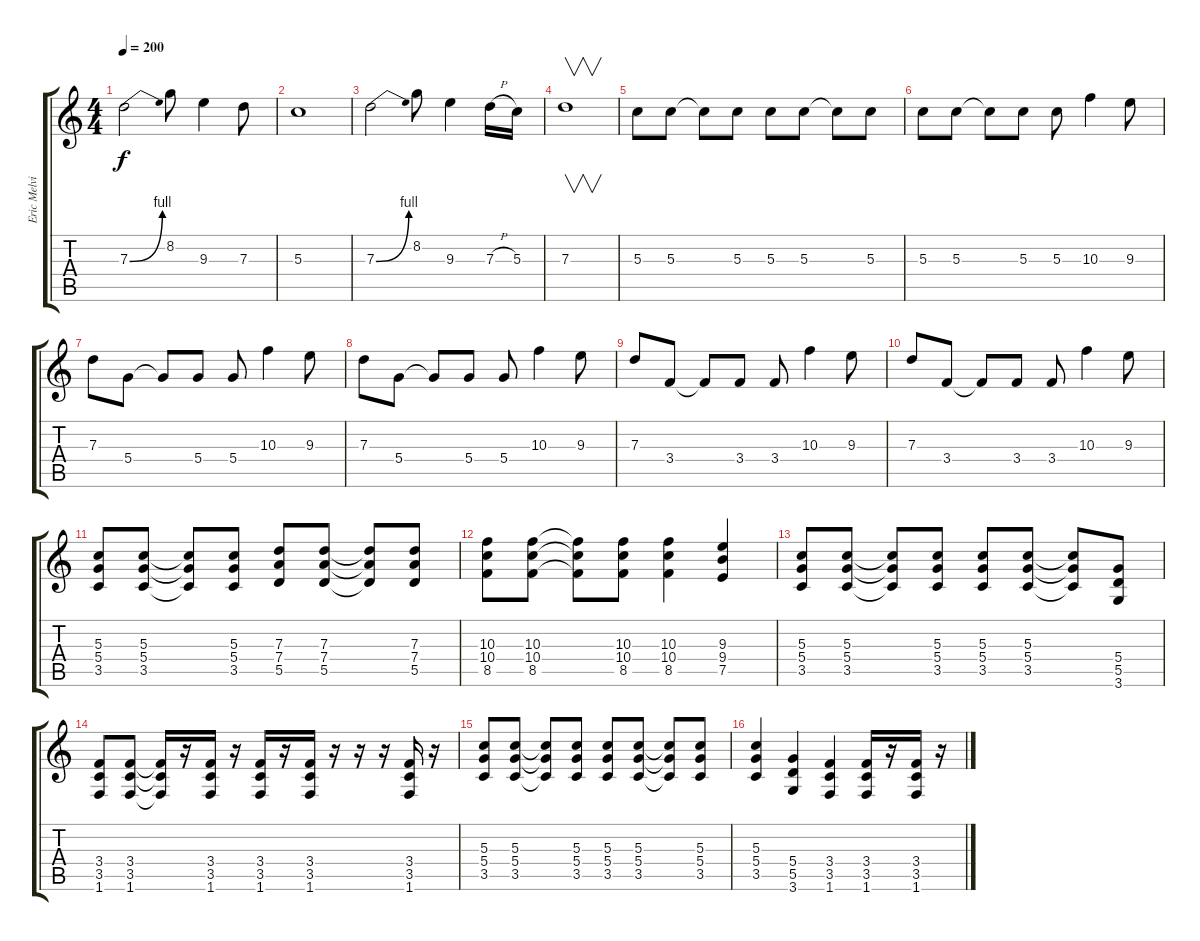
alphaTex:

\track ("Eric Melvin" "Eric Melvi") {instrument distortionguitar}
\staff {score tabs}
\tuning (E4 B3 G3 D3 A2 E2) {hide}
\ts (4 4)
\tempo 200
\clef g2
\ks c
7.3{be (bend 0 0 60 4)}.2{dy f instrument overdrivenguitar} 8.2.8 9.3.4 7.3.8 |
5.3.1 |
7.3{be (bend 0 0 60 4)}.2 8.2.8 9.3.4 7.3{h}.16 5.3.16 |
7.3.1{v} |
5.3.8 5.3.8 5.3{t}.8 5.3.8 5.3.8 5.3.8 5.3{t}.8 5.3.8 |
5.3.8 5.3.8 5.3{t}.8 5.3.8 5.3.8 10.3.4 9.3.8 |
7.3.8 5.4.8 5.4{t}.8 5.4.8 5.4.8 10.3.4 9.3.8 |
7.3.8 5.4.8 5.4{t}.8 5.4.8 5.4.8 10.3.4 9.3.8 |
7.3.8 3.4.8 3.4{t}.8 3.4.8 3.4.8 10.3.4 9.3.8 |
7.3.8 3.4.8 3.4{t}.8 3.4.8 3.4.8 10.3.4 9.3.8 |
(5.3 5.4 3.5).8{instrument distortionguitar} (5.3 5.4 3.5).8 (5.3{t} 5.4{t} 3.5{t}).8 (5.3 5.4 3.5).8 (7.3 7.4 5.5).8 (7.3 7.4 5.5).8 (7.3{t} 7.4{t} 5.5{t}).8 (7.3 7.4 5.5).8 |
(10.3 10.4 8.5).8 (10.3 10.4 8.5).8 (10.3{t} 10.4{t} 8.5{t}).8 (10.3 10.4 8.5).8 (10.3 10.4 8.5).4 (9.3 9.4 7.5).4 |
(5.3 5.4 3.5).8 (5.3 5.4 3.5).8 (5.3{t} 5.4{t} 3.5{t}).8 (5.3 5.4 3.5).8 (5.3 5.4 3.5).8 (5.3 5.4 3.5).8 (5.3{t} 5.4{t} 3.5{t}).8 (5.4 5.5 3.6).8 |
(3.4 3.5 1.6).8 (3.4 3.5 1.6).8 (3.4{t} 3.5{t} 1.6{t}).16{instrument electricguitarmuted} r.16 (3.4 3.5 1.6).16 r.16 (3.4 3.5 1.6).16 r.16 (3.4 3.5 1.6).16 r.16 r.16 r.16 (3.4 3.5 1.6).16 r.16 |
(5.3 5.4 3.5).8{instrument distortionguitar} (5.3 5.4 3.5).8 (5.3{t} 5.4{t} 3.5{t}).8 (5.3 5.4 3.5).8 (5.3 5.4 3.5).8 (5.3 5.4 3.5).8 (5.3{t} 5.4{t} 3.5{t}).8 (5.3 5.4 3.5).8 |
(5.3 5.4 3.5).4 (5.4 5.5 3.6).4 (3.4 3.5 1.6).4 (3.4 3.5 1.6).16{instrument electricguitarmuted} r.16 (3.4 3.5 1.6).16 r.16
